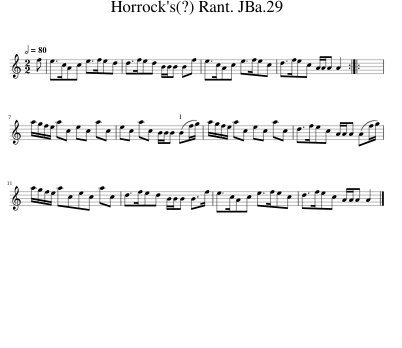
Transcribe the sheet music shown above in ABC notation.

X:1
L:1/8
Q:1/2=80
M:2/2
I:linebreak $
K:C
V:1 treble
V:1
 f | e>cAc e>fed | d>fed B/B/B Bf | e>cAc e>fec | d>fec A/A/A A2 :: %5
 x8 |$ a/g/f/e/ ac ec ac | ec ac B/B/B (Bf/g/) | a/g/f/e/ ac ec ac | d>fec A/A/A (Af/g/) |$ %10
 a/g/f/e/ acec ac | d>fed B/B/B B>f | e>cAc e>fec | d>fec A/A/A A2 |] %14
